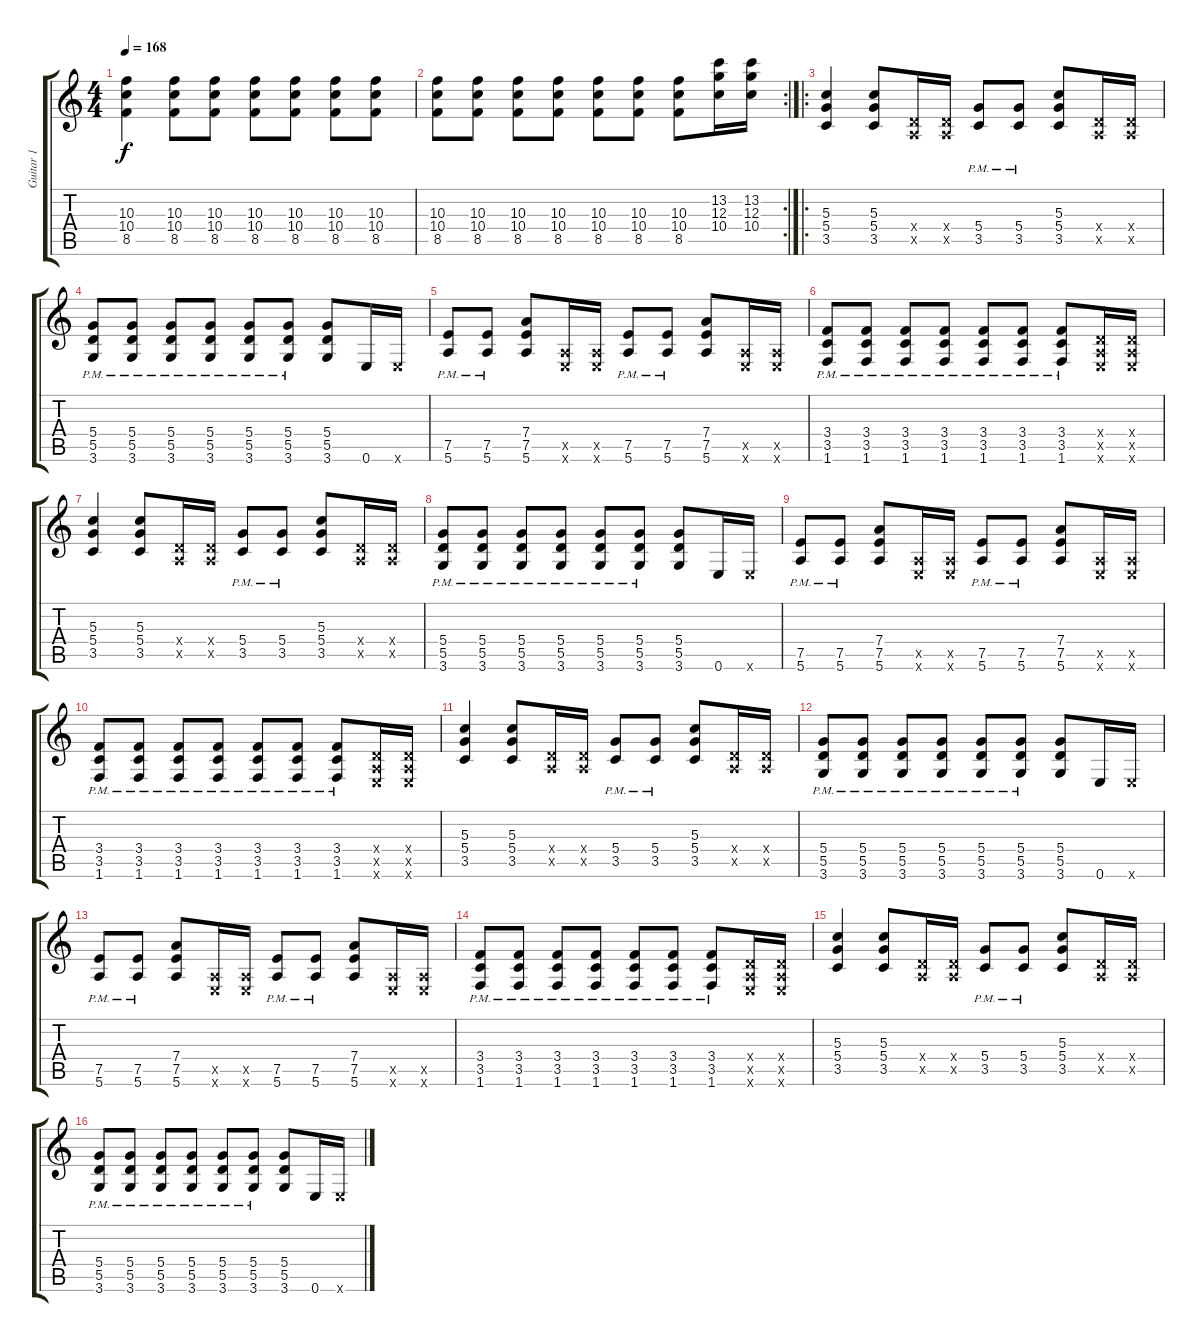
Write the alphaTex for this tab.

\track ("Guitar 1" "Guitar 1") {instrument overdrivenguitar}
\staff {score tabs}
\tuning (E4 B3 G3 D3 A2 E2) {hide}
\ts (4 4)
\tempo 168
\clef g2
\ks c
(10.3 10.4 8.5).4{dy f} (10.3 10.4 8.5).8 (10.3 10.4 8.5).8 (10.3 10.4 8.5).8 (10.3 10.4 8.5).8 (10.3 10.4 8.5).8 (10.3 10.4 8.5).8 |
\rc 2
(10.3 10.4 8.5).8 (10.3 10.4 8.5).8 (10.3 10.4 8.5).8 (10.3 10.4 8.5).8 (10.3 10.4 8.5).8 (10.3 10.4 8.5).8 (10.3 10.4 8.5).8 (13.2 12.3 10.4).16 (13.2 12.3 10.4).16 |
\ro
(5.3 5.4 3.5).4 (5.3 5.4 3.5).8 (0.4{x} 0.5{x}).16 (0.4{x} 0.5{x}).16 (5.4{pm} 3.5{pm}).8 (5.4{pm} 3.5{pm}).8 (5.3 5.4 3.5).8 (0.4{x} 0.5{x}).16 (0.4{x} 0.5{x}).16 |
(5.4{pm} 5.5{pm} 3.6{pm}).8 (5.4{pm} 5.5{pm} 3.6{pm}).8 (5.4{pm} 5.5{pm} 3.6{pm}).8 (5.4{pm} 5.5{pm} 3.6{pm}).8 (5.4{pm} 5.5{pm} 3.6{pm}).8 (5.4{pm} 5.5{pm} 3.6{pm}).8 (5.4 5.5 3.6).8 0.6.16 0.6{x}.16 |
(7.5{pm} 5.6{pm}).8 (7.5{pm} 5.6{pm}).8 (7.4 7.5 5.6).8 (0.5{x} 0.6{x}).16 (0.5{x} 0.6{x}).16 (7.5{pm} 5.6{pm}).8 (7.5{pm} 5.6{pm}).8 (7.4 7.5 5.6).8 (0.5{x} 0.6{x}).16 (0.5{x} 0.6{x}).16 |
(3.4{pm} 3.5{pm} 1.6{pm}).8 (3.4{pm} 3.5{pm} 1.6{pm}).8 (3.4{pm} 3.5{pm} 1.6{pm}).8 (3.4{pm} 3.5{pm} 1.6{pm}).8 (3.4{pm} 3.5{pm} 1.6{pm}).8 (3.4{pm} 3.5{pm} 1.6{pm}).8 (3.4{pm} 3.5{pm} 1.6{pm}).8 (0.4{x} 0.5{x} 0.6{x}).16 (0.4{x} 0.5{x} 0.6{x}).16 |
(5.3 5.4 3.5).4 (5.3 5.4 3.5).8 (0.4{x} 0.5{x}).16 (0.4{x} 0.5{x}).16 (5.4{pm} 3.5{pm}).8 (5.4{pm} 3.5{pm}).8 (5.3 5.4 3.5).8 (0.4{x} 0.5{x}).16 (0.4{x} 0.5{x}).16 |
(5.4{pm} 5.5{pm} 3.6{pm}).8 (5.4{pm} 5.5{pm} 3.6{pm}).8 (5.4{pm} 5.5{pm} 3.6{pm}).8 (5.4{pm} 5.5{pm} 3.6{pm}).8 (5.4{pm} 5.5{pm} 3.6{pm}).8 (5.4{pm} 5.5{pm} 3.6{pm}).8 (5.4 5.5 3.6).8 0.6.16 0.6{x}.16 |
(7.5{pm} 5.6{pm}).8 (7.5{pm} 5.6{pm}).8 (7.4 7.5 5.6).8 (0.5{x} 0.6{x}).16 (0.5{x} 0.6{x}).16 (7.5{pm} 5.6{pm}).8 (7.5{pm} 5.6{pm}).8 (7.4 7.5 5.6).8 (0.5{x} 0.6{x}).16 (0.5{x} 0.6{x}).16 |
(3.4{pm} 3.5{pm} 1.6{pm}).8 (3.4{pm} 3.5{pm} 1.6{pm}).8 (3.4{pm} 3.5{pm} 1.6{pm}).8 (3.4{pm} 3.5{pm} 1.6{pm}).8 (3.4{pm} 3.5{pm} 1.6{pm}).8 (3.4{pm} 3.5{pm} 1.6{pm}).8 (3.4{pm} 3.5{pm} 1.6{pm}).8 (0.4{x} 0.5{x} 0.6{x}).16 (0.4{x} 0.5{x} 0.6{x}).16 |
(5.3 5.4 3.5).4 (5.3 5.4 3.5).8 (0.4{x} 0.5{x}).16 (0.4{x} 0.5{x}).16 (5.4{pm} 3.5{pm}).8 (5.4{pm} 3.5{pm}).8 (5.3 5.4 3.5).8 (0.4{x} 0.5{x}).16 (0.4{x} 0.5{x}).16 |
(5.4{pm} 5.5{pm} 3.6{pm}).8 (5.4{pm} 5.5{pm} 3.6{pm}).8 (5.4{pm} 5.5{pm} 3.6{pm}).8 (5.4{pm} 5.5{pm} 3.6{pm}).8 (5.4{pm} 5.5{pm} 3.6{pm}).8 (5.4{pm} 5.5{pm} 3.6{pm}).8 (5.4 5.5 3.6).8 0.6.16 0.6{x}.16 |
(7.5{pm} 5.6{pm}).8 (7.5{pm} 5.6{pm}).8 (7.4 7.5 5.6).8 (0.5{x} 0.6{x}).16 (0.5{x} 0.6{x}).16 (7.5{pm} 5.6{pm}).8 (7.5{pm} 5.6{pm}).8 (7.4 7.5 5.6).8 (0.5{x} 0.6{x}).16 (0.5{x} 0.6{x}).16 |
(3.4{pm} 3.5{pm} 1.6{pm}).8 (3.4{pm} 3.5{pm} 1.6{pm}).8 (3.4{pm} 3.5{pm} 1.6{pm}).8 (3.4{pm} 3.5{pm} 1.6{pm}).8 (3.4{pm} 3.5{pm} 1.6{pm}).8 (3.4{pm} 3.5{pm} 1.6{pm}).8 (3.4{pm} 3.5{pm} 1.6{pm}).8 (0.4{x} 0.5{x} 0.6{x}).16 (0.4{x} 0.5{x} 0.6{x}).16 |
(5.3 5.4 3.5).4 (5.3 5.4 3.5).8 (0.4{x} 0.5{x}).16 (0.4{x} 0.5{x}).16 (5.4{pm} 3.5{pm}).8 (5.4{pm} 3.5{pm}).8 (5.3 5.4 3.5).8 (0.4{x} 0.5{x}).16 (0.4{x} 0.5{x}).16 |
(5.4{pm} 5.5{pm} 3.6{pm}).8 (5.4{pm} 5.5{pm} 3.6{pm}).8 (5.4{pm} 5.5{pm} 3.6{pm}).8 (5.4{pm} 5.5{pm} 3.6{pm}).8 (5.4{pm} 5.5{pm} 3.6{pm}).8 (5.4{pm} 5.5{pm} 3.6{pm}).8 (5.4 5.5 3.6).8 0.6.16 0.6{x}.16
